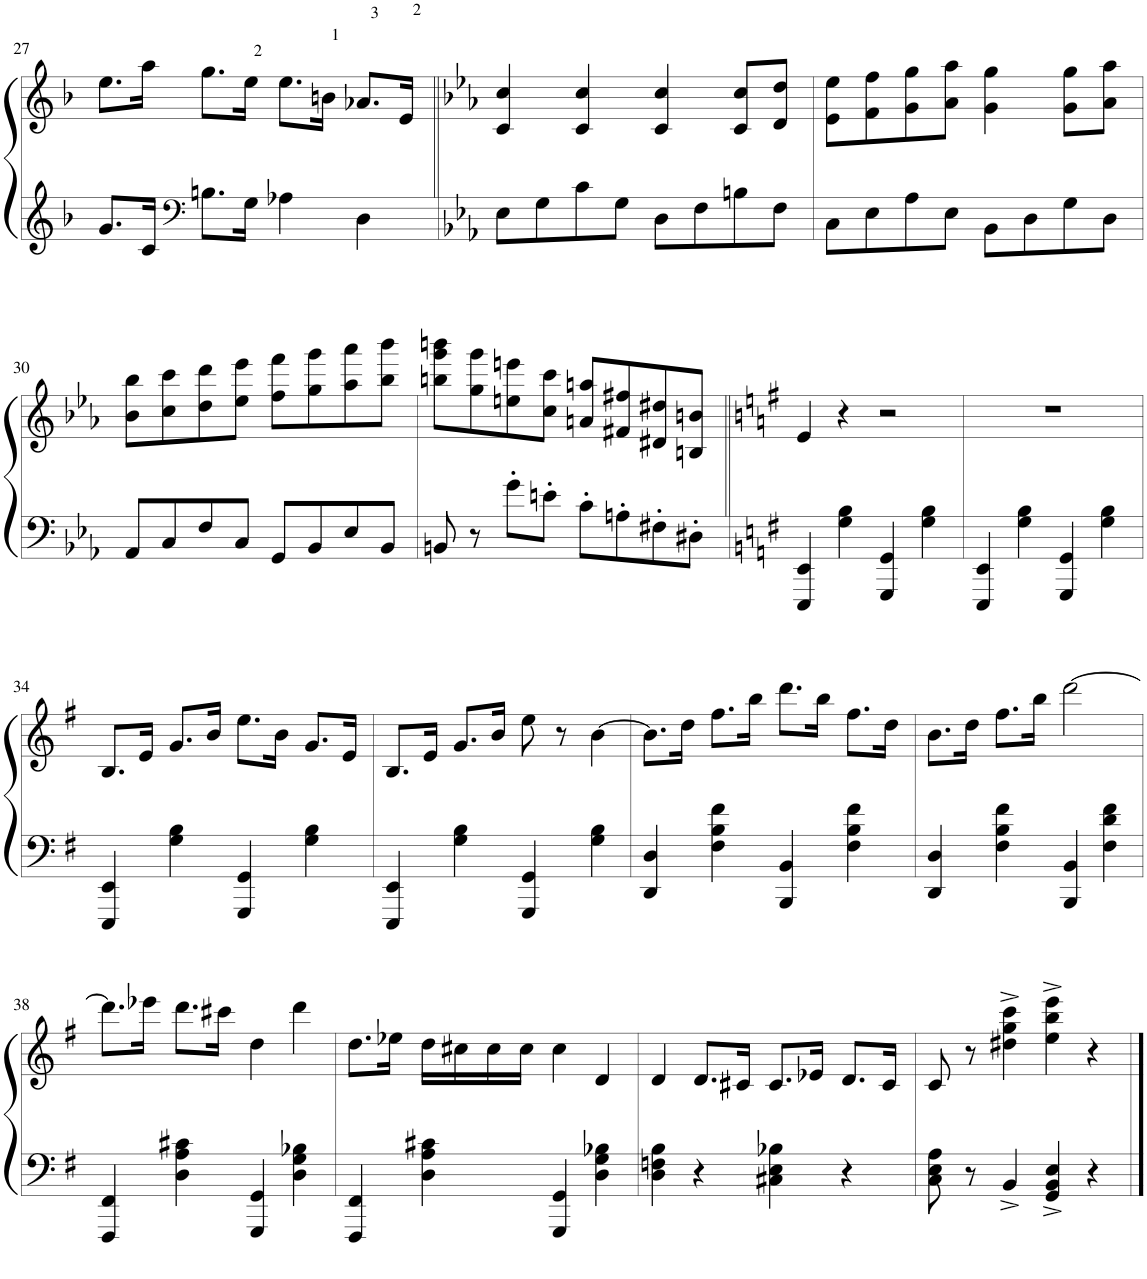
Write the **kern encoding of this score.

**kern	**kern
*part1	*part1
*staff2	*staff1
*I"Piano	*
*I'Pno	*
!!LO:PB:g=z
*clefG2	*clefG2
*k[b-]	*k[b-]
*M4/4	*M4/4
=27	=27
8.g/L	8.ee\L
16c/Jk	16aa\Jk
*clefF4	*
8.Bn\L	8.gg\L
16G\Jk	16ee\Jk
4A-X\	8.ee\L
.	16bn\Jk
4D\	8.a-X/L
.	16e/Jk
=28||	=28||
*k[b-e-a-]	*k[b-e-a-]
8E-\L	4c/ 4cc/
8G\	.
8c\	4c/ 4cc/
8G\J	.
8D\L	4c/ 4cc/
8F\	.
8Bn\	8c/ 8cc/L
8F\J	8d/ 8dd/J
=29	=29
8C\L	8e-\ 8ee-\L
8E-\	8f\ 8ff\
8A-\	8g\ 8gg\
8E-\J	8a-\ 8aa-\J
8BB-\L	4g\ 4gg\
8D\	.
8G\	8g\ 8gg\L
8D\J	8a-\ 8aa-\J
!!LO:LB:g=z
=30	=30
8AA-/L	8b-\ 8bb-\L
8C/	8cc\ 8ccc\
8F/	8dd\ 8ddd\
8C/J	8ee-\ 8eee-\J
8GG/L	8ff\ 8fff\L
8BB-/	8gg\ 8ggg\
8E-/	8aa-\ 8aaa-\
8BB-/J	8bb-\ 8bbb-\J
=31	=31
8BBn/	8bbn\ 8ggg\ 8bbbn\L
8r	8gg\ 8ggg\
8g'\L	8een\ 8eeen\
8en'\J	8cc\ 8ccc\J
8c'\L	8an/ 8aan/L
8An'\	8f#X/ 8ff#X/
8F#X'\	8d#X/ 8dd#X/
8D#X'\J	8Bn/ 8bn/J
=32||	=32||
*k[f#]	*k[f#]
4EEE/ 4EE/	4e/
4G\ 4B\	4r
4GGG/ 4GG/	2r
4G\ 4B\	.
=33	=33
4EEE/ 4EE/	1r
4G\ 4B\	.
4GGG/ 4GG/	.
4G\ 4B\	.
!!LO:LB:g=z
=34	=34
4EEE/ 4EE/	8.B/L
.	16e/Jk
4G\ 4B\	8.g/L
.	16b/Jk
4GGG/ 4GG/	8.ee\L
.	16b\Jk
4G\ 4B\	8.g/L
.	16e/Jk
=35	=35
4EEE/ 4EE/	8.B/L
.	16e/Jk
4G\ 4B\	8.g/L
.	16b/Jk
4GGG/ 4GG/	8ee\
.	8r
4G\ 4B\	[4b\
=36	=36
4DD/ 4D/	8.b\L]
.	16dd\Jk
4F#\ 4B\ 4f#\	8.ff#\L
.	16bb\Jk
4BBB/ 4BB/	8.ddd\L
.	16bb\Jk
4F#\ 4B\ 4f#\	8.ff#\L
.	16dd\Jk
=37	=37
4DD/ 4D/	8.b\L
.	16dd\Jk
4F#\ 4B\ 4f#\	8.ff#\L
.	16bb\Jk
4BBB/ 4BB/	[2ddd\
4F#\ 4d\ 4f#\	.
!!LO:LB:g=z
=38	=38
4FFF#/ 4FF#/	8.ddd\L]
.	16eee-X\Jk
4D\ 4A\ 4c#X\	8.ddd\L
.	16ccc#X\Jk
4GGG/ 4GG/	4dd\
4D\ 4G\ 4B-X\	4ddd\
=39	=39
4FFF#/ 4FF#/	8.dd\L
.	16ee-X\Jk
4D\ 4A\ 4c#X\	16dd\LL
.	16cc#X\
.	16cc#\
.	16cc#\JJ
4GGG/ 4GG/	4cc#\
4D\ 4G\ 4B-X\	4d/
=40	=40
4D\ 4Fn\ 4B\	4d/
4r	8.d/L
.	16c#X/Jk
4C#X\ 4E\ 4B-X\	8.c#/L
.	16e-X/Jk
4r	8.d/L
.	16c#/Jk
=41	=41
8C\ 8E\ 8A\	8c/
8r	8r
4BB^/	4dd#X\^ 4gg\^ 4ccc\^
4GG/^ 4BB/^ 4E/^	4ee\^ 4bb\^ 4eee\^
4r	4r
==	==
*-	*-
